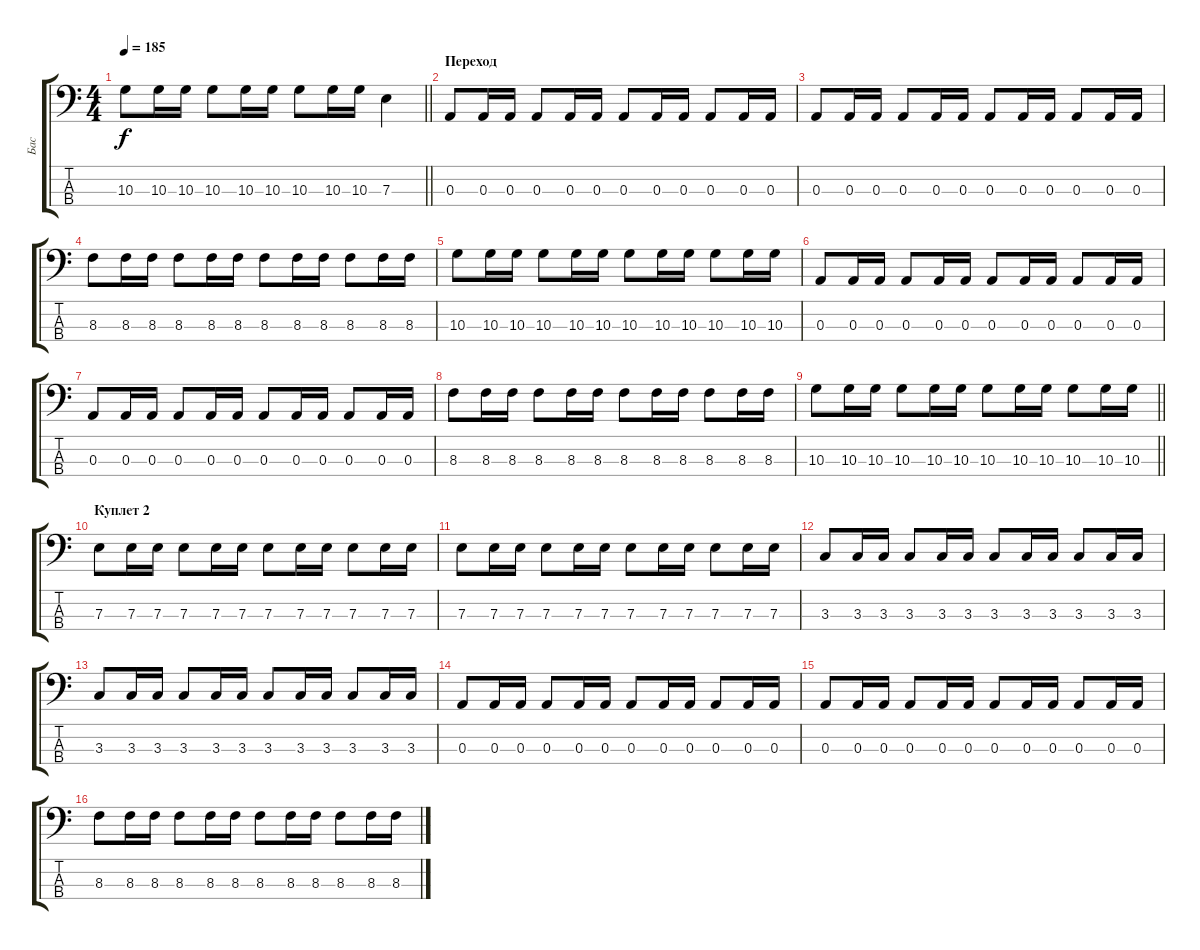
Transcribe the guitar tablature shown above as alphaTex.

\track ("Бас" "Бас") {instrument electricbassfinger}
\staff {score tabs}
\tuning (G2 D2 A1 E1) {hide}
\ts (4 4)
\tempo 185
\clef f4
\barLineRight lightlight
\ks c
10.3.8{dy f} 10.3.16 10.3.16 10.3.8 10.3.16 10.3.16 10.3.8 10.3.16 10.3.16 7.3.4 |
\section ("" "Переход")
0.3.8 0.3.16 0.3.16 0.3.8 0.3.16 0.3.16 0.3.8 0.3.16 0.3.16 0.3.8 0.3.16 0.3.16 |
0.3.8 0.3.16 0.3.16 0.3.8 0.3.16 0.3.16 0.3.8 0.3.16 0.3.16 0.3.8 0.3.16 0.3.16 |
8.3.8 8.3.16 8.3.16 8.3.8 8.3.16 8.3.16 8.3.8 8.3.16 8.3.16 8.3.8 8.3.16 8.3.16 |
10.3.8 10.3.16 10.3.16 10.3.8 10.3.16 10.3.16 10.3.8 10.3.16 10.3.16 10.3.8 10.3.16 10.3.16 |
0.3.8 0.3.16 0.3.16 0.3.8 0.3.16 0.3.16 0.3.8 0.3.16 0.3.16 0.3.8 0.3.16 0.3.16 |
0.3.8 0.3.16 0.3.16 0.3.8 0.3.16 0.3.16 0.3.8 0.3.16 0.3.16 0.3.8 0.3.16 0.3.16 |
8.3.8 8.3.16 8.3.16 8.3.8 8.3.16 8.3.16 8.3.8 8.3.16 8.3.16 8.3.8 8.3.16 8.3.16 |
\barLineRight lightlight
10.3.8 10.3.16 10.3.16 10.3.8 10.3.16 10.3.16 10.3.8 10.3.16 10.3.16 10.3.8 10.3.16 10.3.16 |
\section ("" "Куплет 2")
7.3.8 7.3.16 7.3.16 7.3.8 7.3.16 7.3.16 7.3.8 7.3.16 7.3.16 7.3.8 7.3.16 7.3.16 |
7.3.8 7.3.16 7.3.16 7.3.8 7.3.16 7.3.16 7.3.8 7.3.16 7.3.16 7.3.8 7.3.16 7.3.16 |
3.3.8 3.3.16 3.3.16 3.3.8 3.3.16 3.3.16 3.3.8 3.3.16 3.3.16 3.3.8 3.3.16 3.3.16 |
3.3.8 3.3.16 3.3.16 3.3.8 3.3.16 3.3.16 3.3.8 3.3.16 3.3.16 3.3.8 3.3.16 3.3.16 |
0.3.8 0.3.16 0.3.16 0.3.8 0.3.16 0.3.16 0.3.8 0.3.16 0.3.16 0.3.8 0.3.16 0.3.16 |
0.3.8 0.3.16 0.3.16 0.3.8 0.3.16 0.3.16 0.3.8 0.3.16 0.3.16 0.3.8 0.3.16 0.3.16 |
8.3.8 8.3.16 8.3.16 8.3.8 8.3.16 8.3.16 8.3.8 8.3.16 8.3.16 8.3.8 8.3.16 8.3.16
